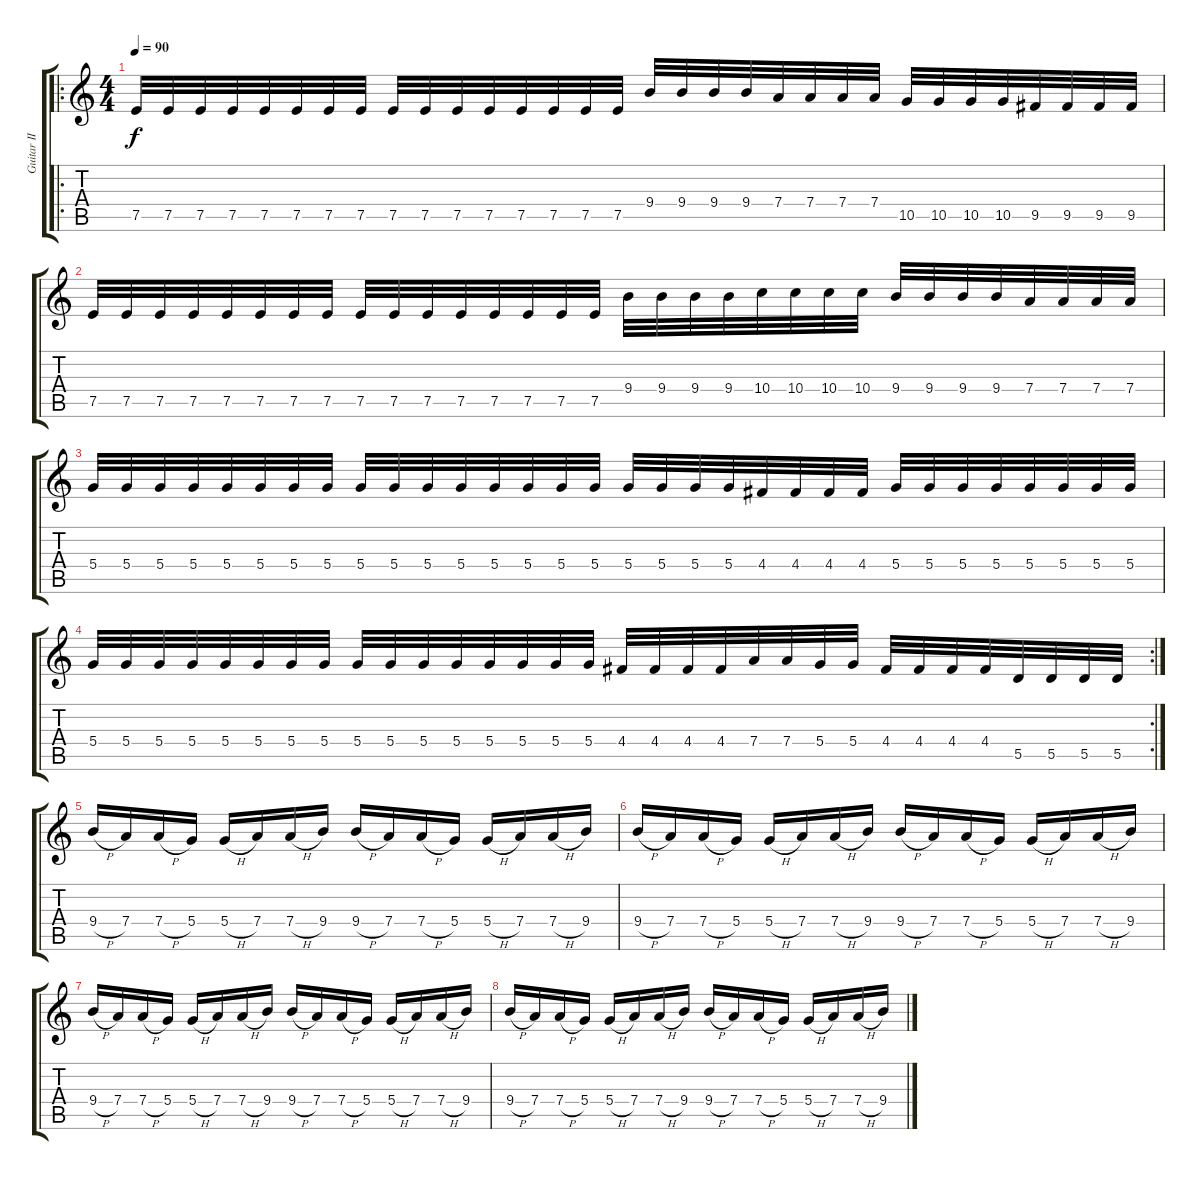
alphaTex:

\track ("Guitar II" "Guitar II") {instrument distortionguitar}
\staff {score tabs}
\tuning (E4 B3 G3 D3 A2 E2) {hide}
\ro
\ts (4 4)
\tempo 90
\clef g2
\ks c
7.5.32{dy f} 7.5.32 7.5.32 7.5.32 7.5.32 7.5.32 7.5.32 7.5.32 7.5.32 7.5.32 7.5.32 7.5.32 7.5.32 7.5.32 7.5.32 7.5.32 9.4.32 9.4.32 9.4.32 9.4.32 7.4.32 7.4.32 7.4.32 7.4.32 10.5.32 10.5.32 10.5.32 10.5.32 9.5.32 9.5.32 9.5.32 9.5.32 |
7.5.32 7.5.32 7.5.32 7.5.32 7.5.32 7.5.32 7.5.32 7.5.32 7.5.32 7.5.32 7.5.32 7.5.32 7.5.32 7.5.32 7.5.32 7.5.32 9.4.32 9.4.32 9.4.32 9.4.32 10.4.32 10.4.32 10.4.32 10.4.32 9.4.32 9.4.32 9.4.32 9.4.32 7.4.32 7.4.32 7.4.32 7.4.32 |
5.4.32 5.4.32 5.4.32 5.4.32 5.4.32 5.4.32 5.4.32 5.4.32 5.4.32 5.4.32 5.4.32 5.4.32 5.4.32 5.4.32 5.4.32 5.4.32 5.4.32 5.4.32 5.4.32 5.4.32 4.4.32 4.4.32 4.4.32 4.4.32 5.4.32 5.4.32 5.4.32 5.4.32 5.4.32 5.4.32 5.4.32 5.4.32 |
\rc 2
5.4.32 5.4.32 5.4.32 5.4.32 5.4.32 5.4.32 5.4.32 5.4.32 5.4.32 5.4.32 5.4.32 5.4.32 5.4.32 5.4.32 5.4.32 5.4.32 4.4.32 4.4.32 4.4.32 4.4.32 7.4.32 7.4.32 5.4.32 5.4.32 4.4.32 4.4.32 4.4.32 4.4.32 5.5.32 5.5.32 5.5.32 5.5.32 |
9.4{h}.16 7.4.16 7.4{h}.16 5.4.16 5.4{h}.16 7.4.16 7.4{h}.16 9.4.16 9.4{h}.16 7.4.16 7.4{h}.16 5.4.16 5.4{h}.16 7.4.16 7.4{h}.16 9.4.16 |
9.4{h}.16 7.4.16 7.4{h}.16 5.4.16 5.4{h}.16 7.4.16 7.4{h}.16 9.4.16 9.4{h}.16 7.4.16 7.4{h}.16 5.4.16 5.4{h}.16 7.4.16 7.4{h}.16 9.4.16 |
9.4{h}.16 7.4.16 7.4{h}.16 5.4.16 5.4{h}.16 7.4.16 7.4{h}.16 9.4.16 9.4{h}.16 7.4.16 7.4{h}.16 5.4.16 5.4{h}.16 7.4.16 7.4{h}.16 9.4.16 |
9.4{h}.16 7.4.16 7.4{h}.16 5.4.16 5.4{h}.16 7.4.16 7.4{h}.16 9.4.16 9.4{h}.16 7.4.16 7.4{h}.16 5.4.16 5.4{h}.16 7.4.16 7.4{h}.16 9.4.16
